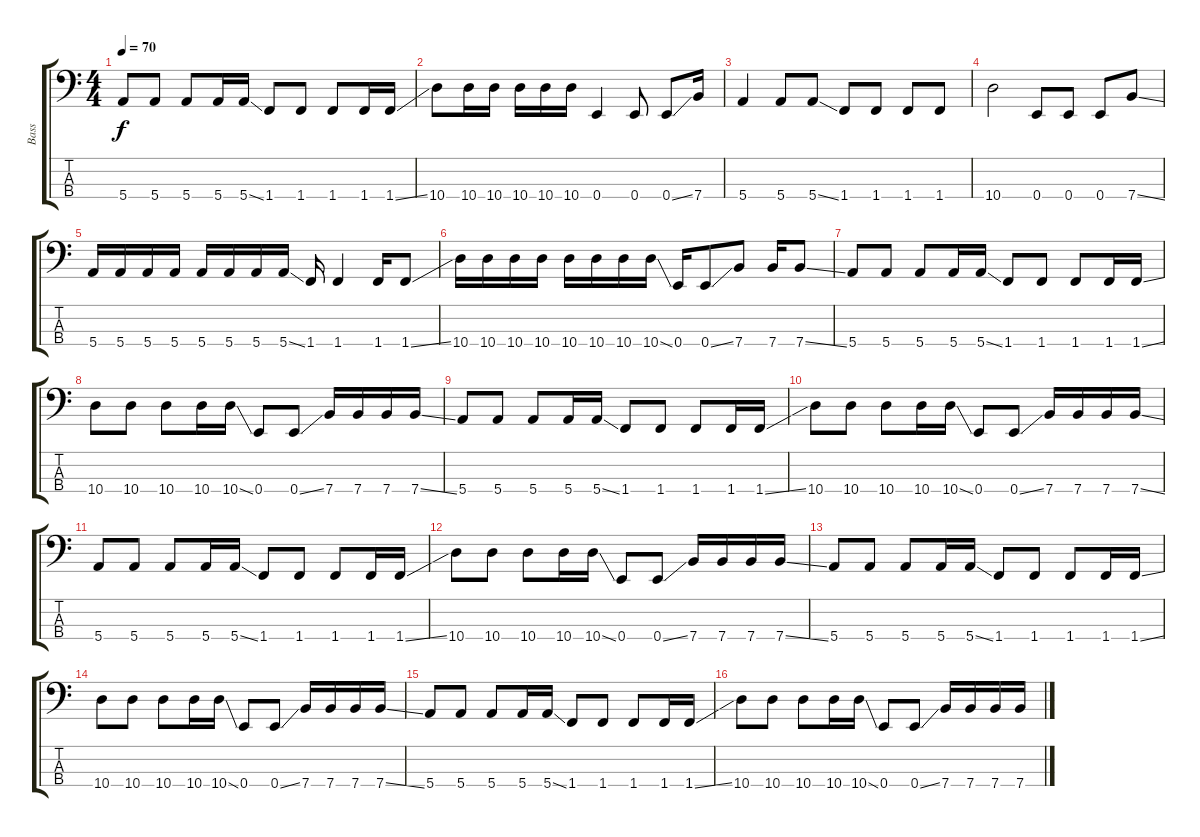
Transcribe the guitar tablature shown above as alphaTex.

\track ("Bass" "Bass") {instrument electricbasspick}
\staff {score tabs}
\tuning (G2 D2 A1 E1) {hide}
\ts (4 4)
\tempo 70
\clef f4
\ks c
5.4.8{dy f instrument electricbasspick} 5.4.8 5.4.8 5.4.16 5.4{ss}.16 1.4.8 1.4.8 1.4.8 1.4.16 1.4{ss}.16 |
10.4.8 10.4.16 10.4.16 10.4.16 10.4.16 10.4.16 0.4.4 0.4.8 0.4{ss}.8 7.4.16 |
5.4.4 5.4.8 5.4{ss}.8 1.4.8 1.4.8 1.4.8 1.4.8 |
10.4.2 0.4.8 0.4.8 0.4.8 7.4{ss}.8 |
5.4.16 5.4.16 5.4.16 5.4.16 5.4.16 5.4.16 5.4.16 5.4{ss}.16 1.4.16 1.4.4 1.4.16 1.4{ss}.8 |
10.4.16 10.4.16 10.4.16 10.4.16 10.4.16 10.4.16 10.4.16 10.4{ss}.16 0.4.16 0.4{ss}.8 7.4.8 7.4.16 7.4{ss}.8 |
5.4.8 5.4.8 5.4.8 5.4.16 5.4{ss}.16 1.4.8 1.4.8 1.4.8 1.4.16 1.4{ss}.16 |
10.4.8 10.4.8 10.4.8 10.4.16 10.4{ss}.16 0.4.8 0.4{ss}.8 7.4.16 7.4.16 7.4.16 7.4{ss}.16 |
5.4.8 5.4.8 5.4.8 5.4.16 5.4{ss}.16 1.4.8 1.4.8 1.4.8 1.4.16 1.4{ss}.16 |
10.4.8 10.4.8 10.4.8 10.4.16 10.4{ss}.16 0.4.8 0.4{ss}.8 7.4.16 7.4.16 7.4.16 7.4{ss}.16 |
5.4.8 5.4.8 5.4.8 5.4.16 5.4{ss}.16 1.4.8 1.4.8 1.4.8 1.4.16 1.4{ss}.16 |
10.4.8 10.4.8 10.4.8 10.4.16 10.4{ss}.16 0.4.8 0.4{ss}.8 7.4.16 7.4.16 7.4.16 7.4{ss}.16 |
5.4.8 5.4.8 5.4.8 5.4.16 5.4{ss}.16 1.4.8 1.4.8 1.4.8 1.4.16 1.4{ss}.16 |
10.4.8 10.4.8 10.4.8 10.4.16 10.4{ss}.16 0.4.8 0.4{ss}.8 7.4.16 7.4.16 7.4.16 7.4{ss}.16 |
5.4.8 5.4.8 5.4.8 5.4.16 5.4{ss}.16 1.4.8 1.4.8 1.4.8 1.4.16 1.4{ss}.16 |
10.4.8 10.4.8 10.4.8 10.4.16 10.4{ss}.16 0.4.8 0.4{ss}.8 7.4.16 7.4.16 7.4.16 7.4{ss}.16
